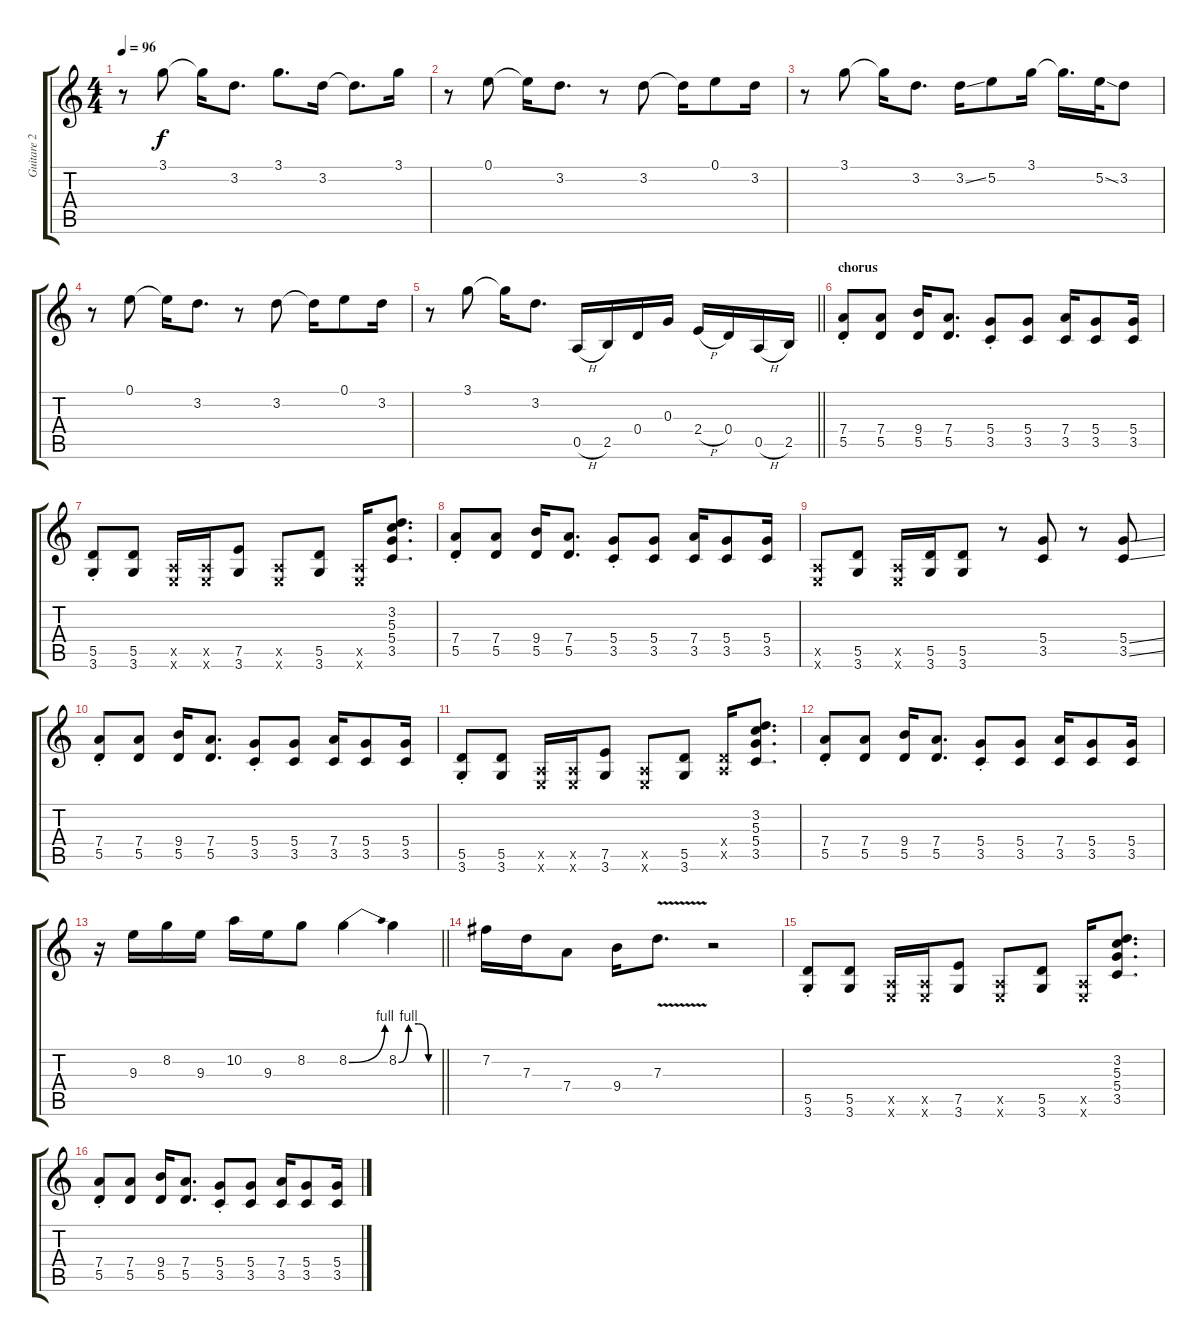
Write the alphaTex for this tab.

\track ("Guitare 2" "Guitare 2") {instrument overdrivenguitar}
\staff {score tabs}
\tuning (E4 B3 G3 D3 A2 E2) {hide}
\ts (4 4)
\tempo 96
\clef g2
\ks c
r.8{dy f} 3.1.8 3.1{t}.16 3.2.8{d} 3.1.8{d} 3.2.16 3.2{t}.8{d} 3.1.16 |
r.8 0.1.8 0.1{t}.16 3.2.8{d} r.8 3.2.8 3.2{t}.16 0.1.8 3.2.16 |
r.8 3.1.8 3.1{t}.16 3.2.8{d} 3.2{ss}.16 5.2.8 3.1.16 3.1{t}.16{d} 5.2{ss}.32 3.2.8 |
r.8 0.1.8 0.1{t}.16 3.2.8{d} r.8 3.2.8 3.2{t}.16 0.1.8 3.2.16 |
\barLineRight lightlight
r.8 3.1.8 3.1{t}.16 3.2.8{d} 0.5{h}.16 2.5.16 0.4.16 0.3.16 2.4{h}.16 0.4.16 0.5{h}.16 2.5.16 |
\section ("" "chorus")
(7.4{st} 5.5{st}).8 (7.4 5.5).8 (9.4 5.5).16 (7.4 5.5).8{d} (5.4{st} 3.5{st}).8 (5.4 3.5).8 (7.4 3.5).16 (5.4 3.5).8 (5.4 3.5).16 |
(5.5{st} 3.6{st}).8 (5.5 3.6).8 (0.5{x} 0.6{x}).16 (0.5{x} 0.6{x}).16 (7.5 3.6).8 (0.5{x} 0.6{x}).8 (5.5 3.6).8 (0.5{x} 0.6{x}).16 (3.2 5.3 5.4 3.5).8{d} |
(7.4{st} 5.5{st}).8 (7.4 5.5).8 (9.4 5.5).16 (7.4 5.5).8{d} (5.4{st} 3.5{st}).8 (5.4 3.5).8 (7.4 3.5).16 (5.4 3.5).8 (5.4 3.5).16 |
(0.5{x} 0.6{x}).8 (5.5 3.6).8 (0.5{x} 0.6{x}).16 (5.5 3.6).16 (5.5 3.6).8 r.8 (5.4 3.5).8 r.8 (5.4{ss} 3.5{ss}).8 |
(7.4{st} 5.5{st}).8 (7.4 5.5).8 (9.4 5.5).16 (7.4 5.5).8{d} (5.4{st} 3.5{st}).8 (5.4 3.5).8 (7.4 3.5).16 (5.4 3.5).8 (5.4 3.5).16 |
(5.5{st} 3.6{st}).8 (5.5 3.6).8 (0.5{x} 0.6{x}).16 (0.5{x} 0.6{x}).16 (7.5 3.6).8 (0.5{x} 0.6{x}).8 (5.5 3.6).8 (0.4{x} 0.5{x}).16 (3.2 5.3 5.4 3.5).8{d} |
(7.4{st} 5.5{st}).8 (7.4 5.5).8 (9.4 5.5).16 (7.4 5.5).8{d} (5.4{st} 3.5{st}).8 (5.4 3.5).8 (7.4 3.5).16 (5.4 3.5).8 (5.4 3.5).16 |
\barLineRight lightlight
r.16 9.3.16 8.2.16 9.3.16 10.2.16 9.3.16 8.2.8 8.2{be (bend 0 0 60 4)}.4 8.2{be (custom 0 0 15 4 30 4 45 0 60 0)}.4 |
7.2.16 7.3.16 7.4.8 9.4.16 7.3{v}.8{d} r.2 |
(5.5{st} 3.6{st}).8 (5.5 3.6).8 (0.5{x} 0.6{x}).16 (0.5{x} 0.6{x}).16 (7.5 3.6).8 (0.5{x} 0.6{x}).8 (5.5 3.6).8 (0.5{x} 0.6{x}).16 (3.2 5.3 5.4 3.5).8{d} |
(7.4{st} 5.5{st}).8 (7.4 5.5).8 (9.4 5.5).16 (7.4 5.5).8{d} (5.4{st} 3.5{st}).8 (5.4 3.5).8 (7.4 3.5).16 (5.4 3.5).8 (5.4 3.5).16
